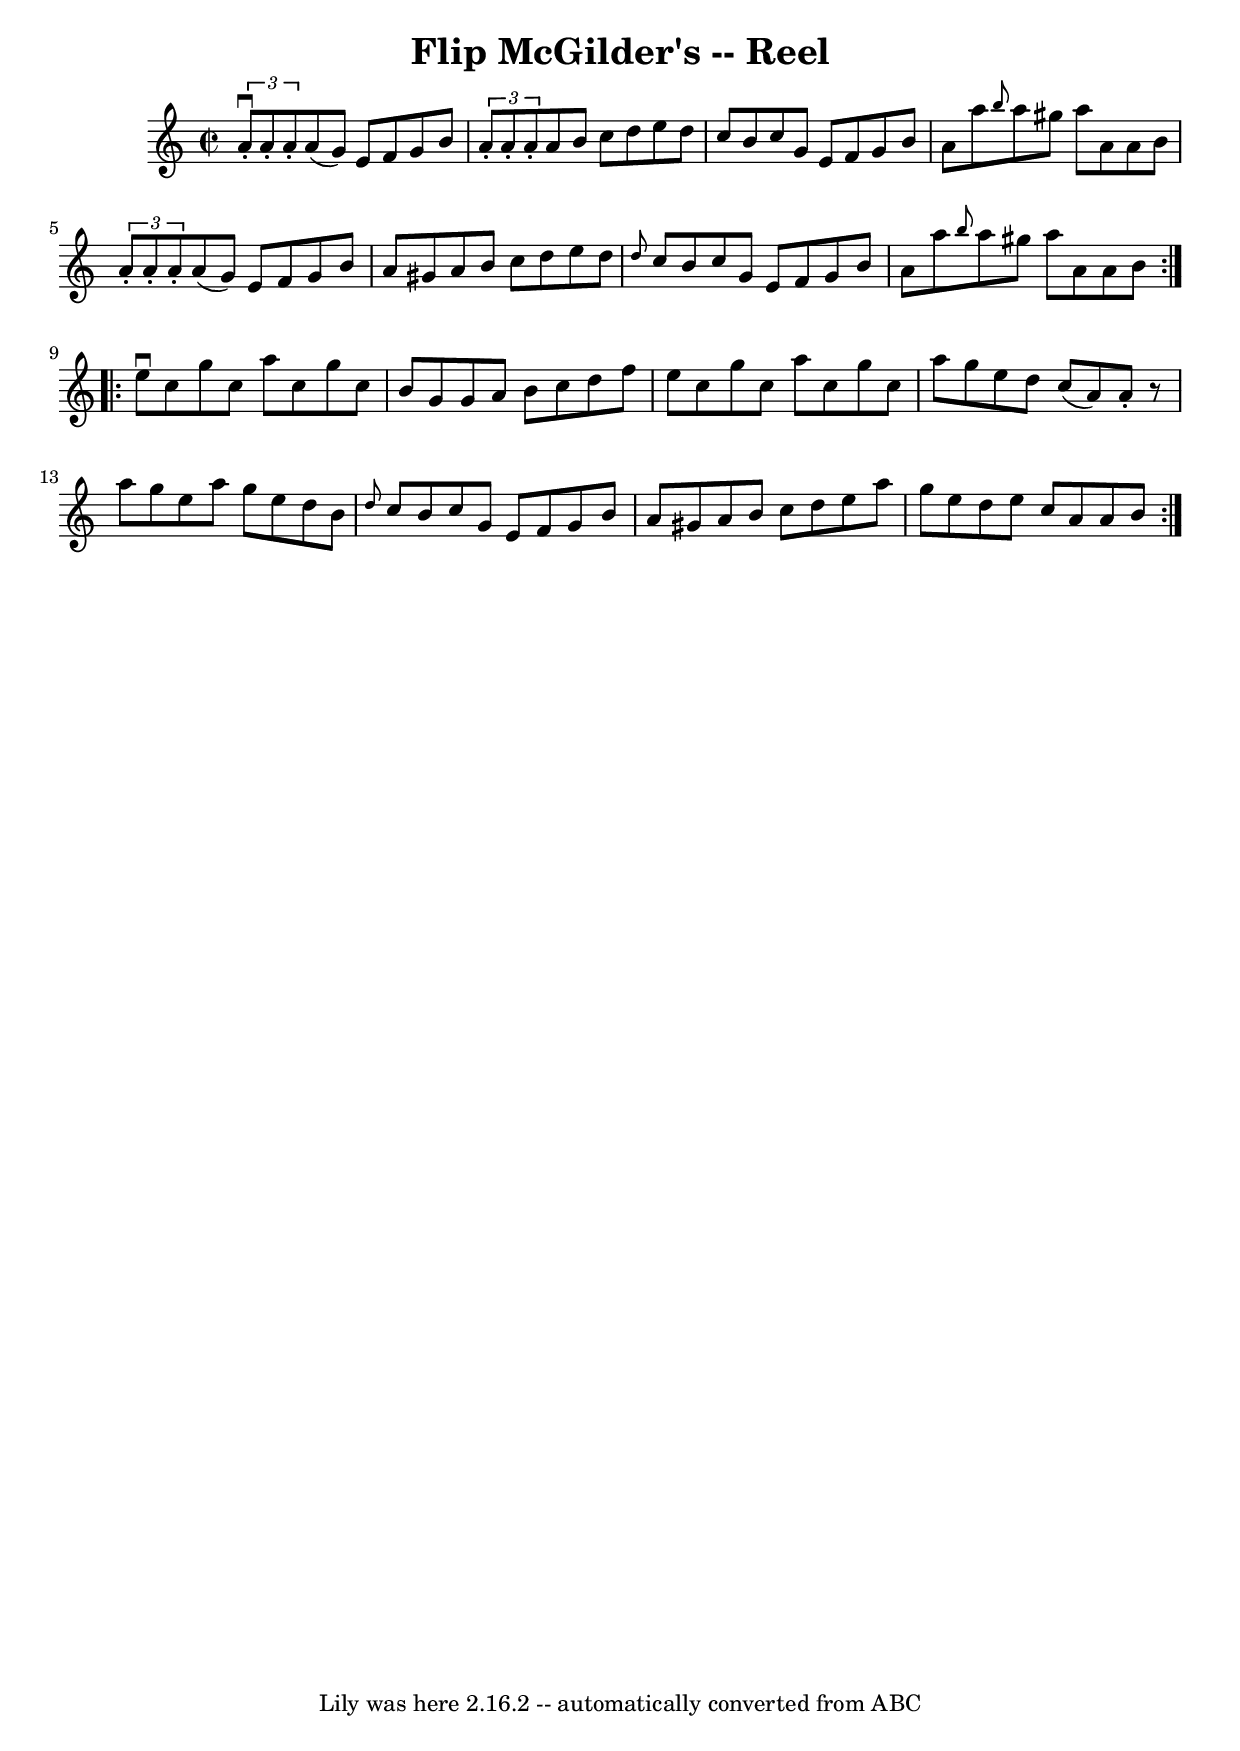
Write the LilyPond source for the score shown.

\version "2.7.40"
\include "Mammoth.ily"
\header {
	book = "Ryan's Mammoth Collection"
	crossRefNumber = "1"
	footnotes = "\\\\284"
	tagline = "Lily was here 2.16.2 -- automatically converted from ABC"
	title = "Flip McGilder's -- Reel"
}
voicedefault =  {
\set Score.defaultBarType = "empty"

\repeat volta 2 {
\override Staff.TimeSignature #'style = #'C
 \time 2/2 \key a \minor   \times 2/3 { a'8^\downbow-. a'8 -. a'8 -. }   
a'8 (g'8) e'8 f'8 g'8 b'8    |
   \times 2/3 { a'8 -.  
 a'8 -. a'8 -. } a'8 b'8 c''8 d''8 e''8 d''8    |
   
c''8 b'8 c''8 g'8 e'8 f'8 g'8 b'8    |
 a'8    
a''8  \grace { b''8  } a''8 gis''8 a''8 a'8 a'8 b'8    
|
     \times 2/3 { a'8 -. a'8 -. a'8 -. } a'8 (g'8) e'8  
 f'8 g'8 b'8    |
 a'8 gis'8 a'8 b'8 c''8 d''8    
e''8 d''8    |
 \grace { d''8  } c''8 b'8 c''8 g'8    
e'8 f'8 g'8 b'8    |
 a'8 a''8  \grace { b''8  } a''8  
 gis''8 a''8 a'8 a'8 b'8    }     \repeat volta 2 { e''8 
^\downbow c''8 g''8 c''8 a''8 c''8 g''8 c''8    |
   
b'8 g'8 g'8 a'8 b'8 c''8 d''8 f''8    |
 e''8    
c''8 g''8 c''8 a''8 c''8 g''8 c''8    |
 a''8 g''8 
 e''8 d''8 c''8 (a'8) a'8 -.   r8   |
 a''8 g''8   
 e''8 a''8 g''8 e''8 d''8 b'8    |
 \grace { d''8  }   
c''8 b'8 c''8 g'8 e'8 f'8 g'8 b'8    |
 a'8    
gis'8 a'8 b'8 c''8 d''8 e''8 a''8    |
 g''8 e''8  
 d''8 e''8 c''8 a'8 a'8 b'8    }   
}

\score{
    <<

	\context Staff="default"
	{
	    \voicedefault 
	}

    >>
	\layout {
	}
	\midi {}
}
